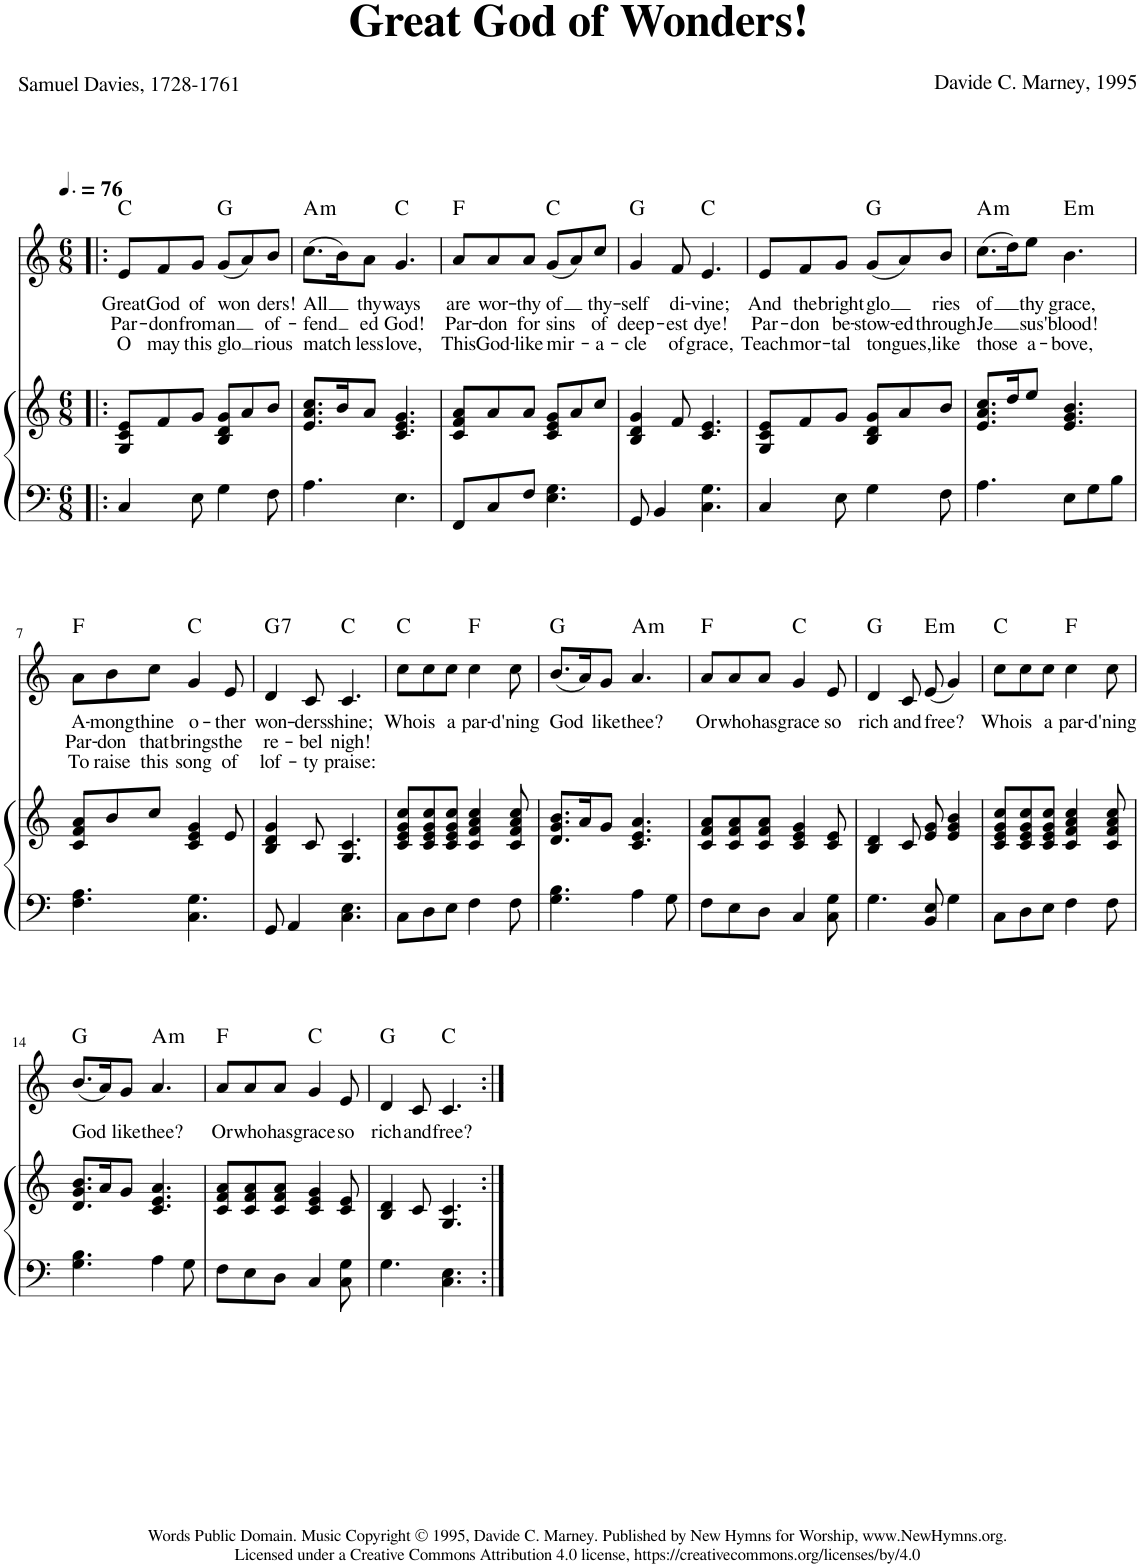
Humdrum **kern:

**kern	**kern	**kern	**text	**text	**text	**harte
*part2	*part2	*part1	*part1	*part1	*part1	*part1
*staff3	*staff2	*staff1	*staff1	*staff1	*staff1	*
*I"Piano	*	*I"Voice	*	*	*	*
*I'Pno	*	*I'V	*	*	*	*
*clefF4	*clefG2	*clefG2	*	*	*	*
*k[]	*k[]	*k[]	*	*	*	*
*M6/8	*M6/8	*M6/8	*	*	*	*
*MM114	*MM114	*MM114	*	*	*	*
=1!|:	=1!|:	=1!|:	=1!|:	=1!|:	=1!|:	=1!|:
!	!	!	!LO:LY:b	!LO:LY:b	!LO:LY:b	!
4C/	8G/ 8c/ 8e/L	8e/L	-Great	-Par-	-O	C:maj
!	!	!	!LO:LY:b	!LO:LY:b	!LO:LY:b	!
.	8f/	8f/	-God	-don	-may	.
!	!	!	!LO:LY:b	!LO:LY:b	!LO:LY:b	!
8E\	8g/J	8g/J	-of	-from	-this	.
!	!	!	!LO:LY:b	!LO:LY:b	!LO:LY:b	!
4G\	8B/ 8d/ 8g/L	(8g/L	-won-	-an	-glo-	G:maj
.	8a/	8a/)	.	.	.	.
!	!	!	!LO:LY:b	!LO:LY:b	!LO:LY:b	!
8F\	8b/J	8b/J	-ders!	-of-	-rious	.
=2	=2	=2	=2	=2	=2	=2
!	!	!	!LO:LY:b	!LO:LY:b	!LO:LY:b	!LO:H:kt=m
4.A\	8.e/ 8.a/ 8.cc/L	(8.cc\L	-All	-fend-	-match-	A:min
.	16b/K	16b\K)	.	.	.	.
!	!	!	!LO:LY:b	!LO:LY:b	!LO:LY:b	!
.	8a/J	8a\J	-thy	-ed	-less	.
!	!	!	!LO:LY:b	!LO:LY:b	!LO:LY:b	!
4.E\	4.c/ 4.e/ 4.g/	4.g/	-ways	-God!	-love,	C:maj
=3	=3	=3	=3	=3	=3	=3
!	!	!	!LO:LY:b	!LO:LY:b	!LO:LY:b	!
8FF/L	8c/ 8f/ 8a/L	8a/L	-are	-Par-	-This	F:maj
!	!	!	!LO:LY:b	!LO:LY:b	!LO:LY:b	!
8C/	8a/	8a/	-wor-	-don	God-	.
!	!	!	!LO:LY:b	!LO:LY:b	!LO:LY:b	!
8F/J	8a/J	8a/J	-thy	-for	-like	.
!	!	!	!LO:LY:b	!LO:LY:b	!LO:LY:b	!
4.E\ 4.G\	8c/ 8e/ 8g/L	(8g/L	-of	-sins	mir-	C:maj
.	8a/	8a/)	.	.	.	.
!	!	!	!LO:LY:b	!LO:LY:b	!LO:LY:b	!
.	8cc/J	8cc/J	-thy-	-of	-a-	.
=4	=4	=4	=4	=4	=4	=4
!	!	!	!LO:LY:b	!LO:LY:b	!LO:LY:b	!
8GG/	4B/ 4d/ 4g/	4g/	-self	-deep-	-cle	G:maj
4BB/	.	.	.	.	.	.
!	!	!	!LO:LY:b	!LO:LY:b	!LO:LY:b	!
.	8f/	8f/	-di-	-est	of	.
!	!	!	!LO:LY:b	!LO:LY:b	!LO:LY:b	!
4.C\ 4.G\	4.c/ 4.e/	4.e/	-vine;	-dye!	-grace,	C:maj
=5	=5	=5	=5	=5	=5	=5
!	!	!	!LO:LY:b	!LO:LY:b	!LO:LY:b	!
4C/	8G/ 8c/ 8e/L	8e/L	-And	-Par-	-Teach	.
!	!	!	!LO:LY:b	!LO:LY:b	!LO:LY:b	!
.	8f/	8f/	-the	-don	-mor-	.
!	!	!	!LO:LY:b	!LO:LY:b	!LO:LY:b	!
8E\	8g/J	8g/J	-bright	-be-	-tal	.
!	!	!	!LO:LY:b	!LO:LY:b	!LO:LY:b	!
4G\	8B/ 8d/ 8g/L	(8g/L	-glo-	-stow-	-tongues,	G:maj
!	!	!	!	!LO:LY:b	!	!
.	8a/	8a/)	.	-ed	.	.
!	!	!	!LO:LY:b	!LO:LY:b	!LO:LY:b	!
8F\	8b/J	8b/J	-ries	-through	-like	.
=6	=6	=6	=6	=6	=6	=6
!	!	!	!LO:LY:b	!LO:LY:b	!LO:LY:b	!LO:H:kt=m
4.A\	8.e/ 8.a/ 8.cc/L	(8.cc\L	-of	-Je-	-those	A:min
.	16dd/K	16dd\K)	.	.	.	.
!	!	!	!LO:LY:b	!LO:LY:b	!LO:LY:b	!
.	8ee/J	8ee\J	-thy	-sus'	-a-	.
!	!	!	!LO:LY:b	!LO:LY:b	!LO:LY:b	!LO:H:kt=m
8E\L	4.e/ 4.g/ 4.b/	4.b\	-grace,	-blood!	-bove,	E:min
8G\	.	.	.	.	.	.
8B\J	.	.	.	.	.	.
!!LO:LB:g=z
=7	=7	=7	=7	=7	=7	=7
!	!	!	!LO:LY:b	!LO:LY:b	!LO:LY:b	!
4.F\ 4.A\	8c/ 8f/ 8a/L	8a\L	-A-	-Par-	-To	F:maj
!	!	!	!LO:LY:b	!LO:LY:b	!LO:LY:b	!
.	8b/	8b\	-mong	-don	-raise	.
!	!	!	!LO:LY:b	!LO:LY:b	!LO:LY:b	!
.	8cc/J	8cc\J	-thine	-that	-this	.
!	!	!	!LO:LY:b	!LO:LY:b	!LO:LY:b	!
4.C\ 4.G\	4c/ 4e/ 4g/	4g/	-o-	-brings	-song	C:maj
!	!	!	!LO:LY:b	!LO:LY:b	!LO:LY:b	!
.	8e/	8e/	-ther	-the	-of	.
=8	=8	=8	=8	=8	=8	=8
!	!	!	!LO:LY:b	!LO:LY:b	!LO:LY:b	!LO:H:kt=7
8GG/	4B/ 4d/ 4g/	4d/	-won-	-re-	-lof-	G:7
4AA/	.	.	.	.	.	.
!	!	!	!LO:LY:b	!LO:LY:b	!LO:LY:b	!
.	8c/	8c/	-ders	-bel	-ty	.
!	!	!	!LO:LY:b	!LO:LY:b	!LO:LY:b	!
4.C\ 4.E\	4.G/ 4.c/	4.c/	-shine;	-nigh!	-praise:	C:maj
=9	=9	=9	=9	=9	=9	=9
!	!	!	!LO:LY:b	!	!	!
8C\L	8c/ 8e/ 8g/ 8cc/L	8cc\L	-Who	.	.	C:maj
!	!	!	!LO:LY:b	!	!	!
8D\	8c/ 8e/ 8g/ 8cc/	8cc\	-is	.	.	.
!	!	!	!LO:LY:b	!	!	!
8E\J	8c/ 8e/ 8g/ 8cc/J	8cc\J	-a	.	.	.
!	!	!	!LO:LY:b	!	!	!
4F\	4c/ 4f/ 4a/ 4cc/	4cc\	-par-	.	.	F:maj
!	!	!	!LO:LY:b	!	!	!
8F\	8c/ 8f/ 8a/ 8cc/	8cc\	-d'ning	.	.	.
=10	=10	=10	=10	=10	=10	=10
!	!	!	!LO:LY:b	!	!	!
4.G\ 4.B\	8.d/ 8.g/ 8.b/L	(8.b/L	-God	.	.	G:maj
.	16a/K	16a/K)	.	.	.	.
!	!	!	!LO:LY:b	!	!	!
.	8g/J	8g/J	-like	.	.	.
!	!	!	!LO:LY:b	!	!	!LO:H:kt=m
4A\	4.c/ 4.e/ 4.a/	4.a/	-thee?	.	.	A:min
8G\	.	.	.	.	.	.
=11	=11	=11	=11	=11	=11	=11
!	!	!	!LO:LY:b	!	!	!
8F\L	8c/ 8f/ 8a/L	8a/L	-Or	.	.	F:maj
!	!	!	!LO:LY:b	!	!	!
8E\	8c/ 8f/ 8a/	8a/	-who	.	.	.
!	!	!	!LO:LY:b	!	!	!
8D\J	8c/ 8f/ 8a/J	8a/J	-has	.	.	.
!	!	!	!LO:LY:b	!	!	!
4C/	4c/ 4e/ 4g/	4g/	-grace	.	.	C:maj
!	!	!	!LO:LY:b	!	!	!
8C\ 8G\	8c/ 8e/	8e/	-so	.	.	.
=12	=12	=12	=12	=12	=12	=12
!	!	!	!LO:LY:b	!	!	!
4.G\	4B/ 4d/	4d/	-rich	.	.	G:maj
!	!	!	!LO:LY:b	!	!	!
.	8c/	8c/	-and	.	.	.
!	!	!	!LO:LY:b	!	!	!LO:H:kt=m
8BB/ 8E/	8e/ 8g/	(8e/	-free?	.	.	E:min
4G\	4e/ 4g/ 4b/	4g/)	.	.	.	.
=13	=13	=13	=13	=13	=13	=13
!	!	!	!LO:LY:b	!	!	!
8C\L	8c/ 8e/ 8g/ 8cc/L	8cc\L	-Who	.	.	C:maj
!	!	!	!LO:LY:b	!	!	!
8D\	8c/ 8e/ 8g/ 8cc/	8cc\	-is	.	.	.
!	!	!	!LO:LY:b	!	!	!
8E\J	8c/ 8e/ 8g/ 8cc/J	8cc\J	-a	.	.	.
!	!	!	!LO:LY:b	!	!	!
4F\	4c/ 4f/ 4a/ 4cc/	4cc\	-par-	.	.	F:maj
!	!	!	!LO:LY:b	!	!	!
8F\	8c/ 8f/ 8a/ 8cc/	8cc\	-d'ning	.	.	.
!!LO:LB:g=z
=14	=14	=14	=14	=14	=14	=14
!	!	!	!LO:LY:b	!	!	!
4.G\ 4.B\	8.d/ 8.g/ 8.b/L	(8.b/L	-God	.	.	G:maj
.	16a/K	16a/K)	.	.	.	.
!	!	!	!LO:LY:b	!	!	!
.	8g/J	8g/J	-like	.	.	.
!	!	!	!LO:LY:b	!	!	!LO:H:kt=m
4A\	4.c/ 4.e/ 4.a/	4.a/	-thee?	.	.	A:min
8G\	.	.	.	.	.	.
=15	=15	=15	=15	=15	=15	=15
!	!	!	!LO:LY:b	!	!	!
8F\L	8c/ 8f/ 8a/L	8a/L	-Or	.	.	F:maj
!	!	!	!LO:LY:b	!	!	!
8E\	8c/ 8f/ 8a/	8a/	-who	.	.	.
!	!	!	!LO:LY:b	!	!	!
8D\J	8c/ 8f/ 8a/J	8a/J	-has	.	.	.
!	!	!	!LO:LY:b	!	!	!
4C/	4c/ 4e/ 4g/	4g/	-grace	.	.	C:maj
!	!	!	!LO:LY:b	!	!	!
8C\ 8G\	8c/ 8e/	8e/	-so	.	.	.
=16	=16	=16	=16	=16	=16	=16
!	!	!	!LO:LY:b	!	!	!
4.G\	4B/ 4d/	4d/	-rich	.	.	G:maj
!	!	!	!LO:LY:b	!	!	!
.	8c/	8c/	-and	.	.	.
!	!	!	!LO:LY:b	!	!	!
4.C\ 4.E\	4.G/ 4.c/	4.c/	-free?	.	.	C:maj
=:|!	=:|!	=:|!	=:|!	=:|!	=:|!	=:|!
*-	*-	*-	*-	*-	*-	*-
